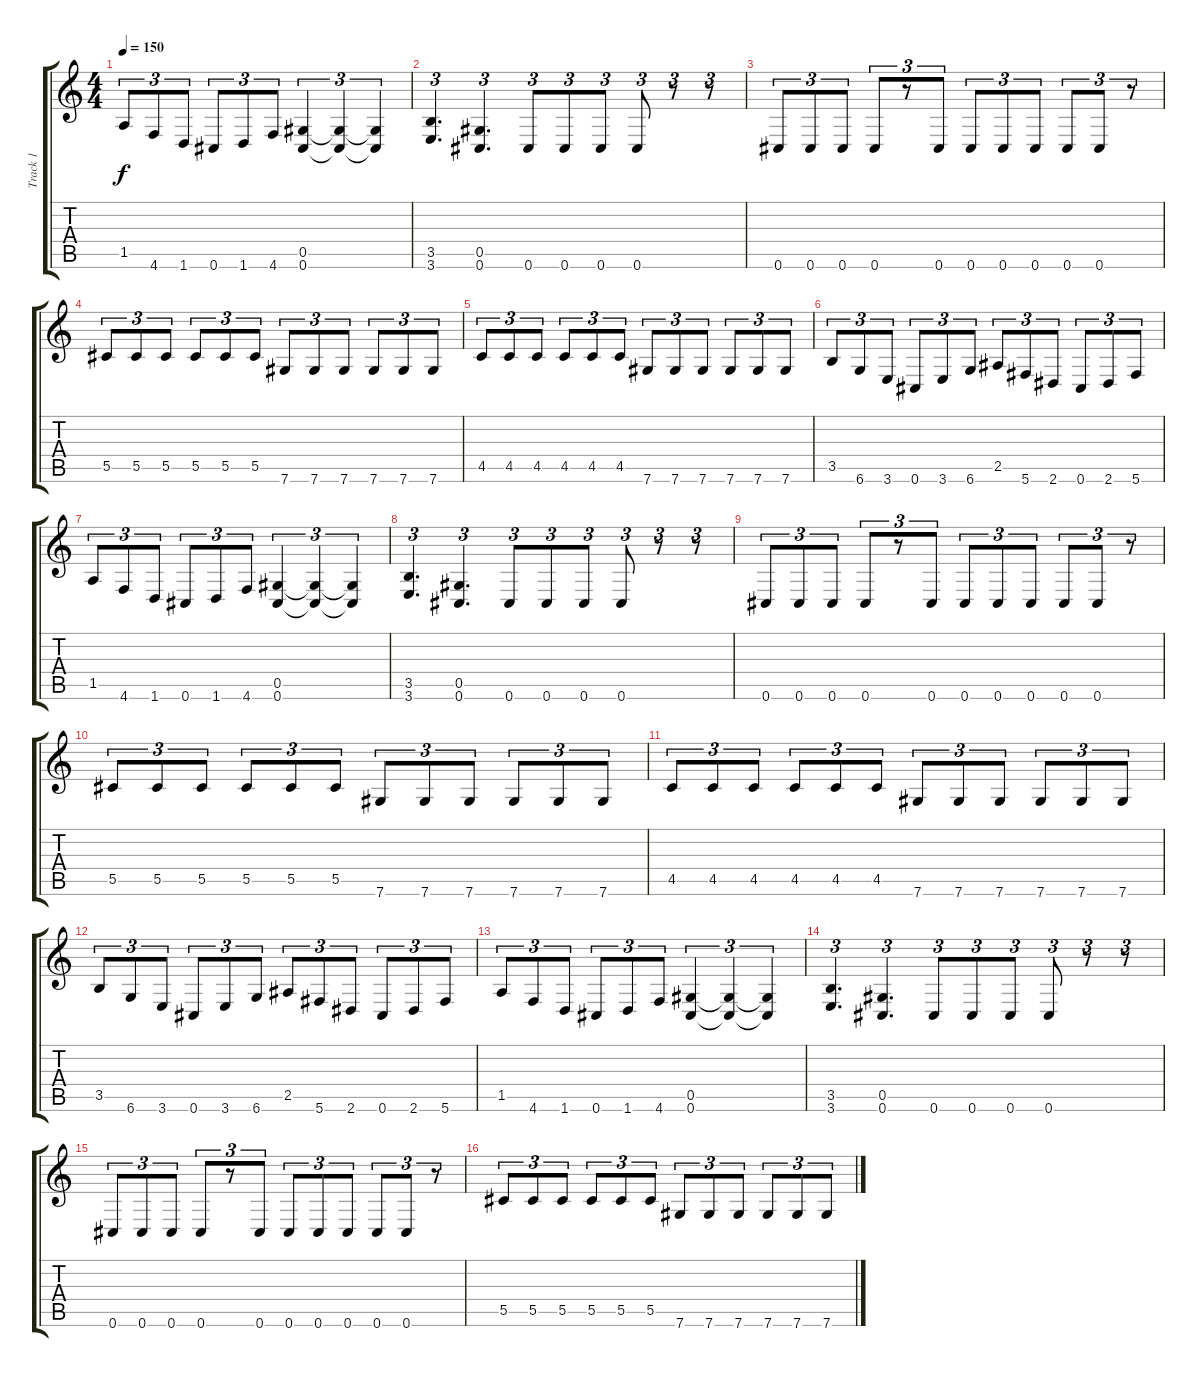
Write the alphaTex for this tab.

\track ("Track 1" "Track 1") {instrument distortionguitar}
\staff {score tabs}
\tuning (Eb4 Bb3 Gb3 Db3 Ab2 Db2) {hide}
\ts (4 4)
\tempo 150
\clef g2
\ks c
1.5.8{tu (3 2) dy f} 4.6.8{tu (3 2)} 1.6.8{tu (3 2)} 0.6.8{tu (3 2)} 1.6.8{tu (3 2)} 4.6.8{tu (3 2)} (0.5 0.6).4{tu (3 2)} (0.5{t} 0.6{t}).4{tu (3 2)} (0.5{t} 0.6{t}).4{tu (3 2)} |
(3.5 3.6).4{d tu (3 2)} (0.5 0.6).4{d tu (3 2)} 0.6.8{tu (3 2)} 0.6.8{tu (3 2)} 0.6.8{tu (3 2)} 0.6.8{tu (3 2)} r.8{tu (3 2)} r.8{tu (3 2)} |
0.6.8{tu (3 2)} 0.6.8{tu (3 2)} 0.6.8{tu (3 2)} 0.6.8{tu (3 2)} r.8{tu (3 2)} 0.6.8{tu (3 2)} 0.6.8{tu (3 2)} 0.6.8{tu (3 2)} 0.6.8{tu (3 2)} 0.6.8{tu (3 2)} 0.6.8{tu (3 2)} r.8{tu (3 2)} |
5.5.8{tu (3 2)} 5.5.8{tu (3 2)} 5.5.8{tu (3 2)} 5.5.8{tu (3 2)} 5.5.8{tu (3 2)} 5.5.8{tu (3 2)} 7.6.8{tu (3 2)} 7.6.8{tu (3 2)} 7.6.8{tu (3 2)} 7.6.8{tu (3 2)} 7.6.8{tu (3 2)} 7.6.8{tu (3 2)} |
4.5.8{tu (3 2)} 4.5.8{tu (3 2)} 4.5.8{tu (3 2)} 4.5.8{tu (3 2)} 4.5.8{tu (3 2)} 4.5.8{tu (3 2)} 7.6.8{tu (3 2)} 7.6.8{tu (3 2)} 7.6.8{tu (3 2)} 7.6.8{tu (3 2)} 7.6.8{tu (3 2)} 7.6.8{tu (3 2)} |
3.5.8{tu (3 2)} 6.6.8{tu (3 2)} 3.6.8{tu (3 2)} 0.6.8{tu (3 2)} 3.6.8{tu (3 2)} 6.6.8{tu (3 2)} 2.5.8{tu (3 2)} 5.6.8{tu (3 2)} 2.6.8{tu (3 2)} 0.6.8{tu (3 2)} 2.6.8{tu (3 2)} 5.6.8{tu (3 2)} |
1.5.8{tu (3 2)} 4.6.8{tu (3 2)} 1.6.8{tu (3 2)} 0.6.8{tu (3 2)} 1.6.8{tu (3 2)} 4.6.8{tu (3 2)} (0.5 0.6).4{tu (3 2)} (0.5{t} 0.6{t}).4{tu (3 2)} (0.5{t} 0.6{t}).4{tu (3 2)} |
(3.5 3.6).4{d tu (3 2)} (0.5 0.6).4{d tu (3 2)} 0.6.8{tu (3 2)} 0.6.8{tu (3 2)} 0.6.8{tu (3 2)} 0.6.8{tu (3 2)} r.8{tu (3 2)} r.8{tu (3 2)} |
0.6.8{tu (3 2)} 0.6.8{tu (3 2)} 0.6.8{tu (3 2)} 0.6.8{tu (3 2)} r.8{tu (3 2)} 0.6.8{tu (3 2)} 0.6.8{tu (3 2)} 0.6.8{tu (3 2)} 0.6.8{tu (3 2)} 0.6.8{tu (3 2)} 0.6.8{tu (3 2)} r.8{tu (3 2)} |
5.5.8{tu (3 2)} 5.5.8{tu (3 2)} 5.5.8{tu (3 2)} 5.5.8{tu (3 2)} 5.5.8{tu (3 2)} 5.5.8{tu (3 2)} 7.6.8{tu (3 2)} 7.6.8{tu (3 2)} 7.6.8{tu (3 2)} 7.6.8{tu (3 2)} 7.6.8{tu (3 2)} 7.6.8{tu (3 2)} |
4.5.8{tu (3 2)} 4.5.8{tu (3 2)} 4.5.8{tu (3 2)} 4.5.8{tu (3 2)} 4.5.8{tu (3 2)} 4.5.8{tu (3 2)} 7.6.8{tu (3 2)} 7.6.8{tu (3 2)} 7.6.8{tu (3 2)} 7.6.8{tu (3 2)} 7.6.8{tu (3 2)} 7.6.8{tu (3 2)} |
3.5.8{tu (3 2)} 6.6.8{tu (3 2)} 3.6.8{tu (3 2)} 0.6.8{tu (3 2)} 3.6.8{tu (3 2)} 6.6.8{tu (3 2)} 2.5.8{tu (3 2)} 5.6.8{tu (3 2)} 2.6.8{tu (3 2)} 0.6.8{tu (3 2)} 2.6.8{tu (3 2)} 5.6.8{tu (3 2)} |
1.5.8{tu (3 2)} 4.6.8{tu (3 2)} 1.6.8{tu (3 2)} 0.6.8{tu (3 2)} 1.6.8{tu (3 2)} 4.6.8{tu (3 2)} (0.5 0.6).4{tu (3 2)} (0.5{t} 0.6{t}).4{tu (3 2)} (0.5{t} 0.6{t}).4{tu (3 2)} |
(3.5 3.6).4{d tu (3 2)} (0.5 0.6).4{d tu (3 2)} 0.6.8{tu (3 2)} 0.6.8{tu (3 2)} 0.6.8{tu (3 2)} 0.6.8{tu (3 2)} r.8{tu (3 2)} r.8{tu (3 2)} |
0.6.8{tu (3 2)} 0.6.8{tu (3 2)} 0.6.8{tu (3 2)} 0.6.8{tu (3 2)} r.8{tu (3 2)} 0.6.8{tu (3 2)} 0.6.8{tu (3 2)} 0.6.8{tu (3 2)} 0.6.8{tu (3 2)} 0.6.8{tu (3 2)} 0.6.8{tu (3 2)} r.8{tu (3 2)} |
5.5.8{tu (3 2)} 5.5.8{tu (3 2)} 5.5.8{tu (3 2)} 5.5.8{tu (3 2)} 5.5.8{tu (3 2)} 5.5.8{tu (3 2)} 7.6.8{tu (3 2)} 7.6.8{tu (3 2)} 7.6.8{tu (3 2)} 7.6.8{tu (3 2)} 7.6.8{tu (3 2)} 7.6.8{tu (3 2)}
